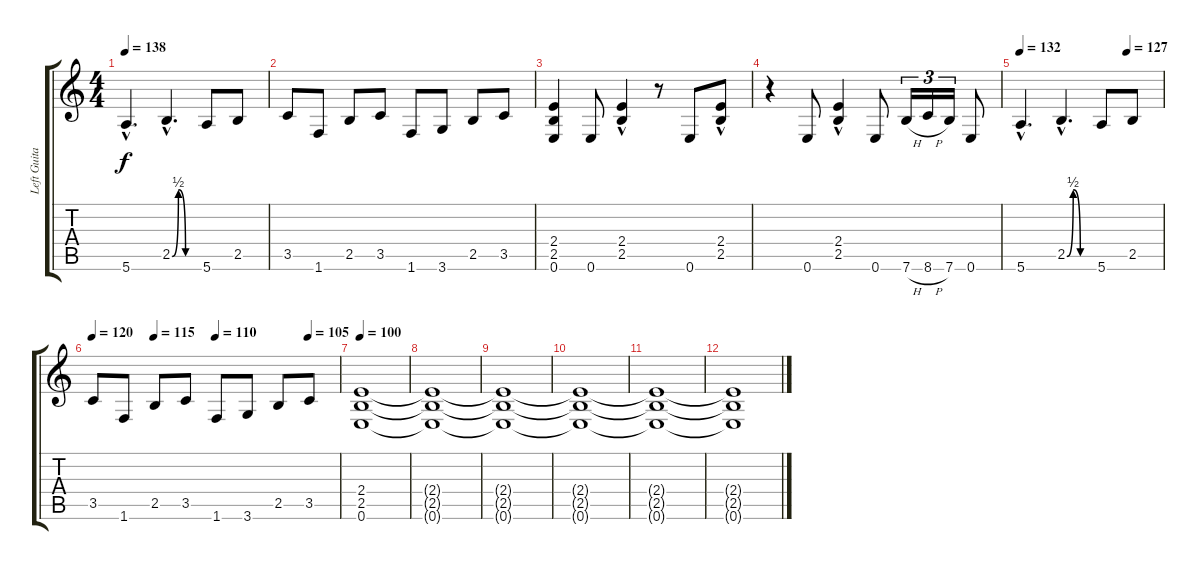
\track ("Left Guitar" "Left Guita") {instrument overdrivenguitar}
\staff {score tabs}
\tuning (E4 B3 G3 D3 A2 E2) {hide}
\ts (4 4)
\tempo 138
\clef g2
\ks c
5.6{hac}.4{d dy f} 2.5{be (custom 0 0 14 2 30 0 60 0) hac}.4{d} 5.6.8 2.5.8 |
3.5.8 1.6.8 2.5.8 3.5.8 1.6.8 3.6.8 2.5.8 3.5.8 |
(2.4 2.5 0.6).4 0.6.8 (2.4{hac} 2.5{hac}).4 r.8 0.6.8 (2.4{hac} 2.5{hac}).8 |
r.4 0.6.8 (2.4{hac} 2.5{hac}).4 0.6.8 7.6{h}.16{tu (3 2)} 8.6{h}.16{tu (3 2)} 7.6.16{tu (3 2)} 0.6.8 |
\tempo 132
\tempo (127 0.75)
5.6{hac}.4{d} 2.5{be (custom 0 0 14 2 30 0 60 0) hac}.4{d} 5.6.8 2.5.8 |
\tempo 120
\tempo (115 0.25)
\tempo (110 0.5)
\tempo (105 0.875)
3.5.8 1.6.8 2.5.8 3.5.8 1.6.8 3.6.8 2.5.8 3.5.8 |
\tempo 100
(2.4 2.5 0.6).1 |
(2.4{t} 2.5{t} 0.6{t}).1 |
(2.4{t} 2.5{t} 0.6{t}).1 |
(2.4{t} 2.5{t} 0.6{t}).1 |
(2.4{t} 2.5{t} 0.6{t}).1 |
(2.4{t} 2.5{t} 0.6{t}).1
